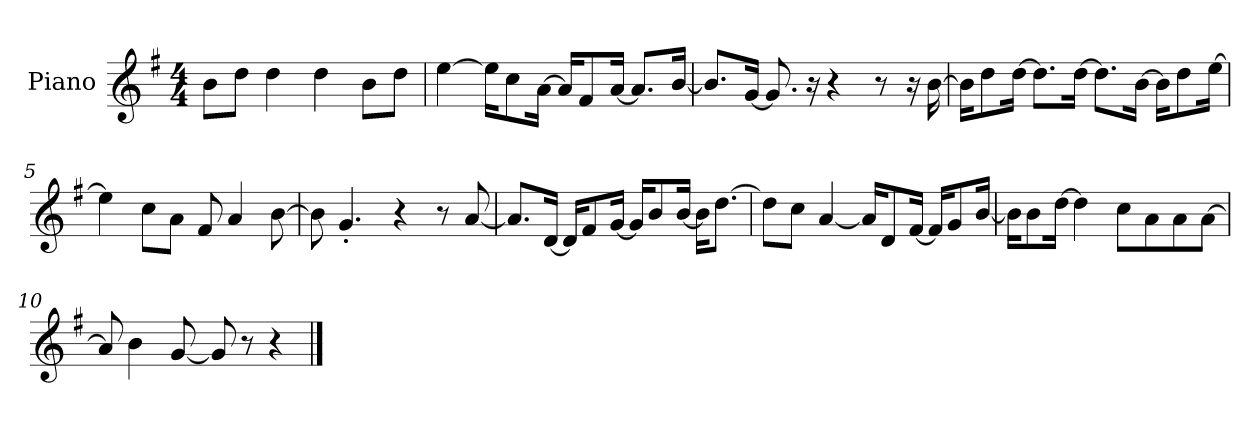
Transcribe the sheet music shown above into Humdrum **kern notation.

**kern
*part1
*staff1
*I"Piano
*I'P-no
*clefG2
*k[f#]
*M4/4
*MM90
=1
8b\L
8dd\J
4dd\
4dd\
8b\L
8dd\J
=2
[4ee\
16ee\KL]
8cc\
[16a\Jk
16a/KL]
8f#/
[16a/Jk
8.a/L]
[16b/Jk
=3
8.b/L]
[16g/Jk
8.g/]
16r
4r
8r
16r
[16b\
=4
16b\KL]
8dd\
[16dd\Jk
8.dd\L]
[16dd\Jk
8.dd\L]
[16b\Jk
16b\KL]
8dd\
[16ee\Jk
!!LO:LB:g=z
=5
4ee\]
8cc\L
8a\J
8f#/
4a/
[8b\
=6
8b\]
4.g'/
4r
8r
[8a/
=7
8.a/L]
[16d/Jk
16d/KL]
8f#/
[16g/Jk
16g/KL]
8b/
[16b/Jk
16b\KL]
[8.dd\J
=8
8dd\L]
8cc\J
[4a/
16a/KL]
8d/
[16f#/Jk
16f#/KL]
8g/
[16b/Jk
=9
16b\KL]
8b\
[16dd\Jk
4dd\]
8cc\L
8a\
8a\
[8a\J
!!LO:LB:g=z
=10
8a/]
4b\
[8g/
8g/]
8r
4r
==
*-
